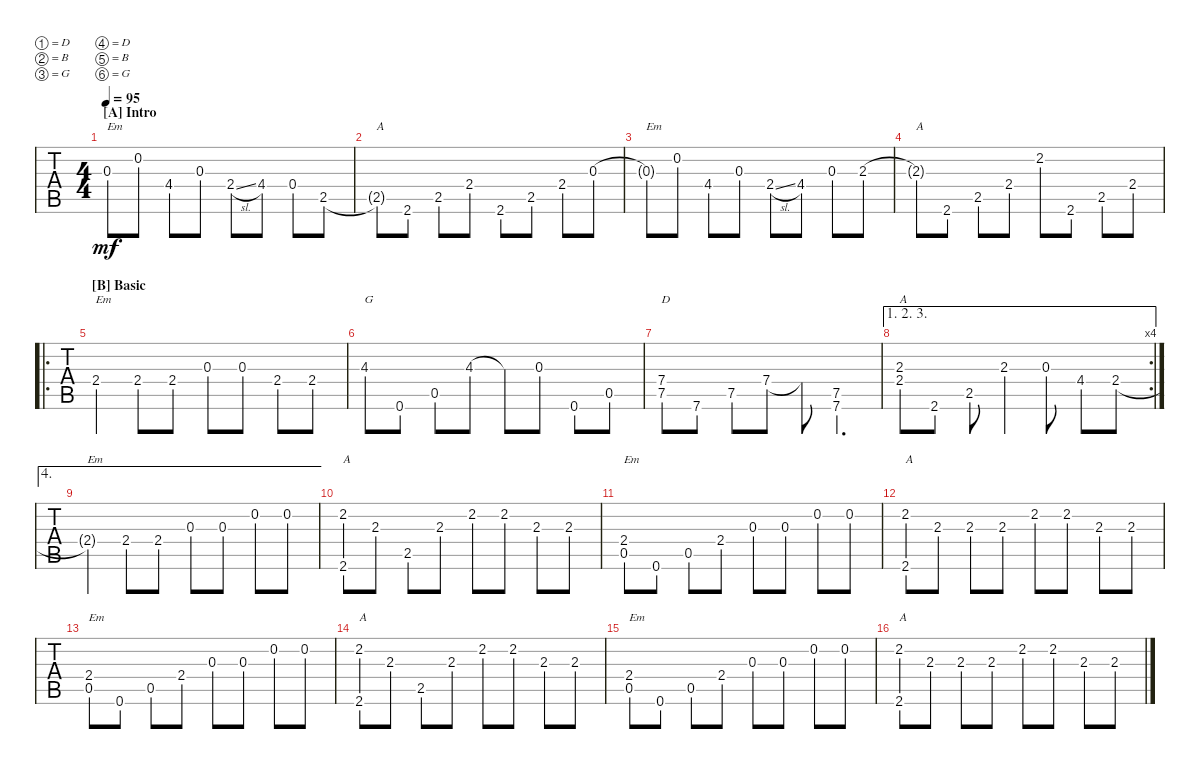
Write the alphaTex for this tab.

\defaultSystemsLayout 4
\bracketExtendMode groupsimilarinstruments
\singleTrackTrackNamePolicy hidden
\multiTrackTrackNamePolicy hidden
\otherSystemsTrackNameOrientation horizontal
\track ("Dobro" "Dobro") {instrument acousticguitarsteel}
\staff {tabs}
\tuning (D4 B3 G3 D3 B2 G2)
\ts (4 4)
\section ("A" "Intro")
\tempo 95
\clef g2
\ks g
0.3.8{txt "Em" dy mf instrument acousticguitarsteel} 0.2.8 4.4.8 0.3.8 2.4{sl}.8 4.4.8 0.4.8 2.5.8 |
2.5{t}.8{txt "A"} 2.6.8 2.5.8 2.4.8 2.6.8 2.5.8 2.4.8 0.3.8 |
0.3{t}.8{txt "Em"} 0.2.8 4.4.8 0.3.8 2.4{sl}.8 4.4.8 0.3.8 2.3.8 |
2.3{t}.8{txt "A"} 2.6.8 2.5.8 2.4.8 2.2.8 2.6.8 2.5.8 2.4.8 |
\ro
\section ("B" "Basic")
2.4.4{txt "Em"} 2.4.8 2.4.8 0.3.8 0.3.8 2.4.8 2.4.8 |
4.3{ac}.8{txt "G"} 0.6.8 0.5.8 4.3{ac}.8 4.3{t}.8 0.3.8 0.6.8 0.5.8 |
(7.4{ac} 7.5).8{txt "D"} 7.6.8 7.5.8 7.4{ac}.8 7.4{t}.8 (7.5{ac} 7.6).4{d} |
\ae (1 2 3)
\rc 4
(2.3{ac} 2.4).8{txt "A"} 2.6.8 2.5.8 2.3{ac}.4 0.3{ac}.8 4.4.8 2.4.8 |
\ae 4
2.4{t}.4{txt "Em"} 2.4.8 2.4.8 0.3.8 0.3.8 0.2.8 0.2.8 |
(2.2 2.6).8{txt "A"} 2.3.8 2.5.8 2.3.8 2.2.8 2.2.8 2.3.8 2.3.8 |
(2.4 0.5).8{txt "Em"} 0.6.8 0.5.8 2.4.8 0.3.8 0.3.8 0.2.8 0.2.8 |
(2.2 2.6).8{txt "A"} 2.3.8 2.3.8 2.3.8 2.2.8 2.2.8 2.3.8 2.3.8 |
(2.4 0.5).8{txt "Em"} 0.6.8 0.5.8 2.4.8 0.3.8 0.3.8 0.2.8 0.2.8 |
(2.2 2.6).8{txt "A"} 2.3.8 2.5.8 2.3.8 2.2.8 2.2.8 2.3.8 2.3.8 |
(2.4 0.5).8{txt "Em"} 0.6.8 0.5.8 2.4.8 0.3.8 0.3.8 0.2.8 0.2.8 |
(2.2 2.6).8{txt "A"} 2.3.8 2.3.8 2.3.8 2.2.8 2.2.8 2.3.8 2.3.8
